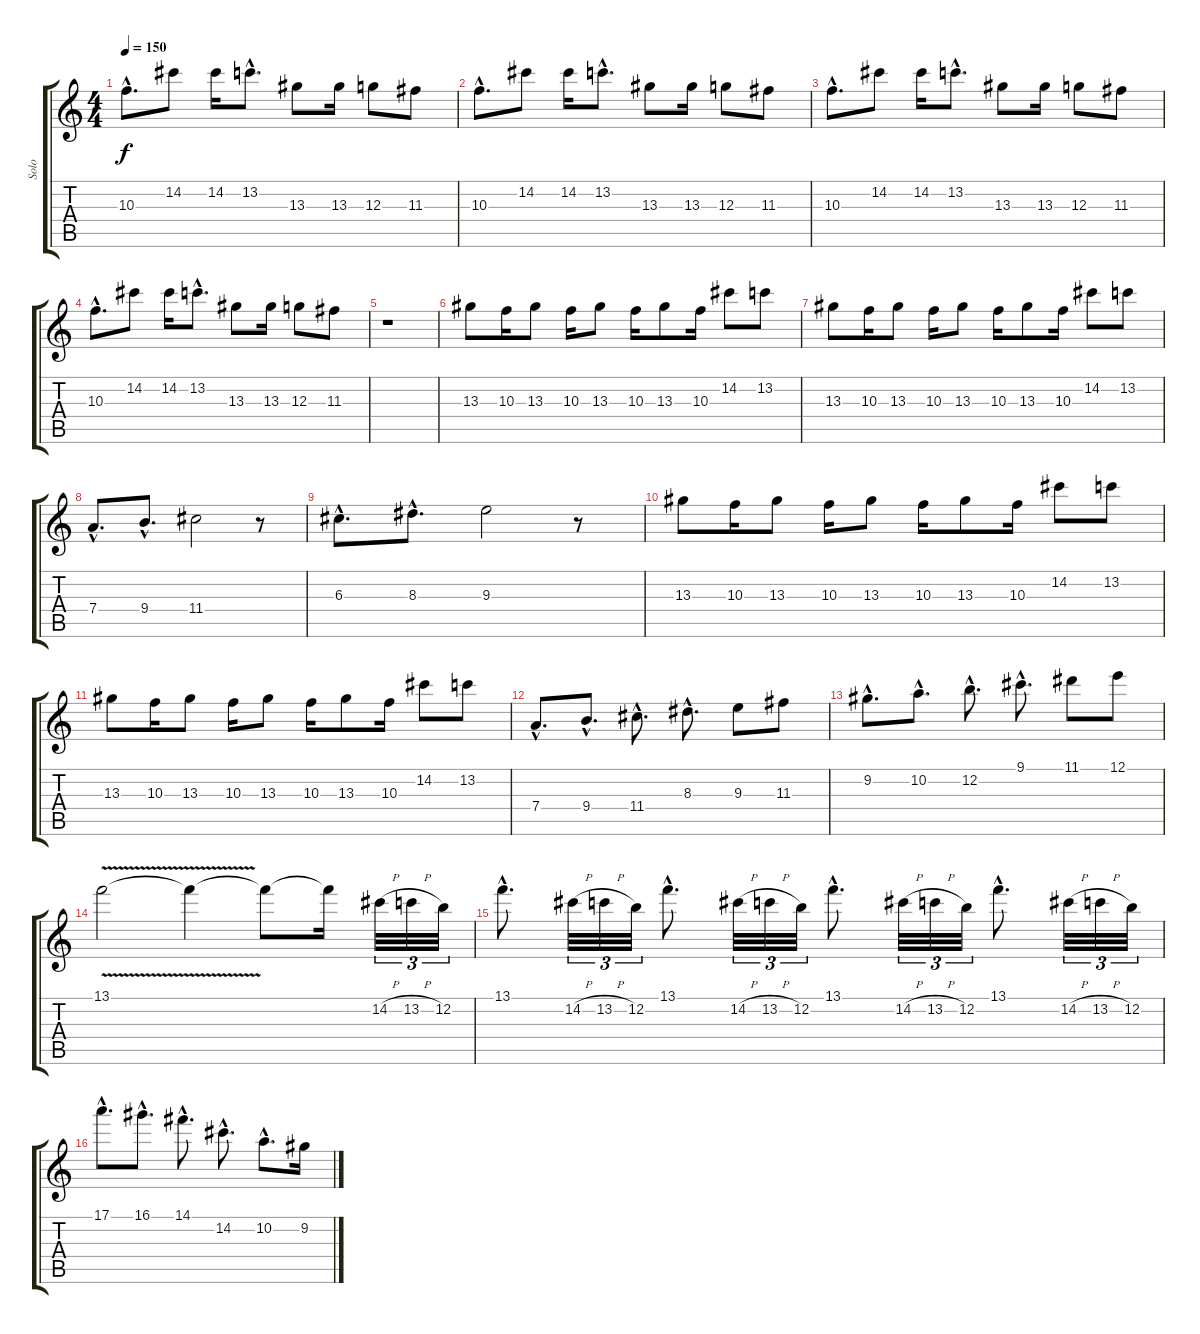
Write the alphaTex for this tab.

\track ("Solo" "Solo") {instrument distortionguitar}
\staff {score tabs}
\tuning (E4 B3 G3 D3 A2 E2) {hide}
\ts (4 4)
\tempo 150
\clef g2
\ks c
10.3{hac}.8{d dy f} 14.2.8 14.2.16 13.2{hac}.8{d} 13.3.8 13.3.16 12.3.8 11.3.8 |
10.3{hac}.8{d} 14.2.8 14.2.16 13.2{hac}.8{d} 13.3.8 13.3.16 12.3.8 11.3.8 |
10.3{hac}.8{d} 14.2.8 14.2.16 13.2{hac}.8{d} 13.3.8 13.3.16 12.3.8 11.3.8 |
10.3{hac}.8{d} 14.2.8 14.2.16 13.2{hac}.8{d} 13.3.8 13.3.16 12.3.8 11.3.8 |
r.1 |
13.3.8 10.3.16 13.3.8 10.3.16 13.3.8 10.3.16 13.3.8 10.3.16 14.2.8 13.2.8 |
13.3.8 10.3.16 13.3.8 10.3.16 13.3.8 10.3.16 13.3.8 10.3.16 14.2.8 13.2.8 |
7.4{hac}.8{d} 9.4{hac}.8{d} 11.4.2 r.8 |
6.3{hac}.8{d} 8.3{hac}.8{d} 9.3.2 r.8 |
13.3.8 10.3.16 13.3.8 10.3.16 13.3.8 10.3.16 13.3.8 10.3.16 14.2.8 13.2.8 |
13.3.8 10.3.16 13.3.8 10.3.16 13.3.8 10.3.16 13.3.8 10.3.16 14.2.8 13.2.8 |
7.4{hac}.8{d} 9.4{hac}.8{d} 11.4{hac}.8{d} 8.3{hac}.8{d} 9.3.8 11.3.8 |
9.2{hac}.8{d} 10.2{hac}.8{d} 12.2{hac}.8{d} 9.1{hac}.8{d} 11.1.8 12.1.8 |
13.1{v}.2 13.1{t}.4 13.1{t}.8 13.1{t}.16 14.2{h}.32{tu (3 2)} 13.2{h}.32{tu (3 2)} 12.2.32{tu (3 2)} |
13.1{hac}.8{d} 14.2{h}.32{tu (3 2)} 13.2{h}.32{tu (3 2)} 12.2.32{tu (3 2)} 13.1{hac}.8{d} 14.2{h}.32{tu (3 2)} 13.2{h}.32{tu (3 2)} 12.2.32{tu (3 2)} 13.1{hac}.8{d} 14.2{h}.32{tu (3 2)} 13.2{h}.32{tu (3 2)} 12.2.32{tu (3 2)} 13.1{hac}.8{d} 14.2{h}.32{tu (3 2)} 13.2{h}.32{tu (3 2)} 12.2.32{tu (3 2)} |
17.1{hac}.8{d} 16.1{hac}.8{d} 14.1{hac}.8{d} 14.2{hac}.8{d} 10.2{hac}.8{d} 9.2.16
